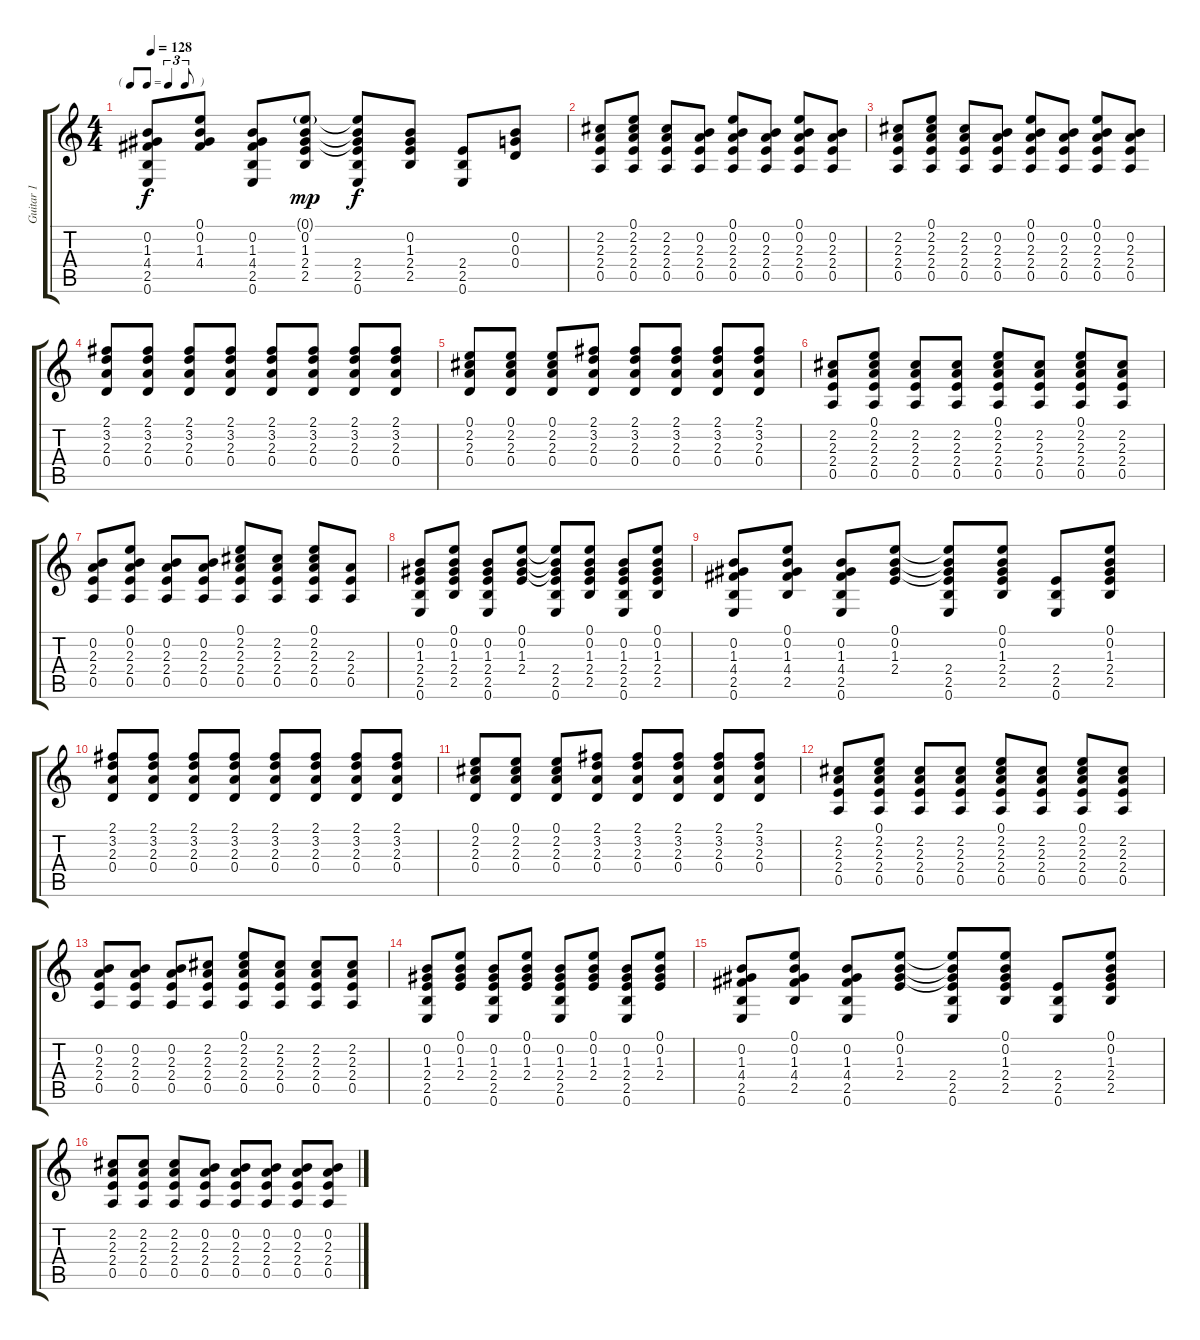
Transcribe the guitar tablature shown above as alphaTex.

\track ("Guitar 1" "Guitar 1") {instrument acousticguitarsteel}
\staff {score tabs}
\tuning (E4 B3 G3 D3 A2 E2) {hide}
\ts (4 4)
\tf triplet8th
\tempo 128
\clef g2
\ks c
(0.2 1.3 4.4 2.5 0.6).8{dy f} (0.1 0.2 1.3 4.4).8 (0.2 1.3 4.4 2.5 0.6).8 (0.1{g} 0.2 1.3 2.4 2.5).8{dy mp} (0.1{t} 0.2{t} 1.3{t} 2.4 2.5 0.6).8{dy f} (0.2 1.3 2.4 2.5).8 (2.4 2.5 0.6).8 (0.2 0.3 0.4).8 |
(2.2 2.3 2.4 0.5).8 (0.1 2.2 2.3 2.4 0.5).8 (2.2 2.3 2.4 0.5).8 (0.2 2.3 2.4 0.5).8 (0.1 0.2 2.3 2.4 0.5).8 (0.2 2.3 2.4 0.5).8 (0.1 0.2 2.3 2.4 0.5).8 (0.2 2.3 2.4 0.5).8 |
(2.2 2.3 2.4 0.5).8 (0.1 2.2 2.3 2.4 0.5).8 (2.2 2.3 2.4 0.5).8 (0.2 2.3 2.4 0.5).8 (0.1 0.2 2.3 2.4 0.5).8 (0.2 2.3 2.4 0.5).8 (0.1 0.2 2.3 2.4 0.5).8 (0.2 2.3 2.4 0.5).8 |
(2.1 3.2 2.3 0.4).8 (2.1 3.2 2.3 0.4).8 (2.1 3.2 2.3 0.4).8 (2.1 3.2 2.3 0.4).8 (2.1 3.2 2.3 0.4).8 (2.1 3.2 2.3 0.4).8 (2.1 3.2 2.3 0.4).8 (2.1 3.2 2.3 0.4).8 |
(0.1 2.2 2.3 0.4).8 (0.1 2.2 2.3 0.4).8 (0.1 2.2 2.3 0.4).8 (2.1 3.2 2.3 0.4).8 (2.1 3.2 2.3 0.4).8 (2.1 3.2 2.3 0.4).8 (2.1 3.2 2.3 0.4).8 (2.1 3.2 2.3 0.4).8 |
(2.2 2.3 2.4 0.5).8 (0.1 2.2 2.3 2.4 0.5).8 (2.2 2.3 2.4 0.5).8 (2.2 2.3 2.4 0.5).8 (0.1 2.2 2.3 2.4 0.5).8 (2.2 2.3 2.4 0.5).8 (0.1 2.2 2.3 2.4 0.5).8 (2.2 2.3 2.4 0.5).8 |
(0.2 2.3 2.4 0.5).8 (0.1 0.2 2.3 2.4 0.5).8 (0.2 2.3 2.4 0.5).8 (0.2 2.3 2.4 0.5).8 (0.1 2.2 2.3 2.4 0.5).8 (2.2 2.3 2.4 0.5).8 (0.1 2.2 2.3 2.4 0.5).8 (2.3 2.4 0.5).8 |
(0.2 1.3 2.4 2.5 0.6).8 (0.1 0.2 1.3 2.4 2.5).8 (0.2 1.3 2.4 2.5 0.6).8 (0.1 0.2 1.3 2.4).8 (0.1{t} 0.2{t} 1.3{t} 2.4 2.5 0.6).8 (0.1 0.2 1.3 2.4 2.5).8 (0.2 1.3 2.4 2.5 0.6).8 (0.1 0.2 1.3 2.4 2.5).8 |
(0.2 1.3 4.4 2.5 0.6).8 (0.1 0.2 1.3 4.4 2.5).8 (0.2 1.3 4.4 2.5 0.6).8 (0.1 0.2 1.3 2.4).8 (0.1{t} 0.2{t} 1.3{t} 2.4 2.5 0.6).8 (0.1 0.2 1.3 2.4 2.5).8 (2.4 2.5 0.6).8 (0.1 0.2 1.3 2.4 2.5).8 |
(2.1 3.2 2.3 0.4).8 (2.1 3.2 2.3 0.4).8 (2.1 3.2 2.3 0.4).8 (2.1 3.2 2.3 0.4).8 (2.1 3.2 2.3 0.4).8 (2.1 3.2 2.3 0.4).8 (2.1 3.2 2.3 0.4).8 (2.1 3.2 2.3 0.4).8 |
(0.1 2.2 2.3 0.4).8 (0.1 2.2 2.3 0.4).8 (0.1 2.2 2.3 0.4).8 (2.1 3.2 2.3 0.4).8 (2.1 3.2 2.3 0.4).8 (2.1 3.2 2.3 0.4).8 (2.1 3.2 2.3 0.4).8 (2.1 3.2 2.3 0.4).8 |
(2.2 2.3 2.4 0.5).8 (0.1 2.2 2.3 2.4 0.5).8 (2.2 2.3 2.4 0.5).8 (2.2 2.3 2.4 0.5).8 (0.1 2.2 2.3 2.4 0.5).8 (2.2 2.3 2.4 0.5).8 (0.1 2.2 2.3 2.4 0.5).8 (2.2 2.3 2.4 0.5).8 |
(0.2 2.3 2.4 0.5).8 (0.2 2.3 2.4 0.5).8 (0.2 2.3 2.4 0.5).8 (2.2 2.3 2.4 0.5).8 (0.1 2.2 2.3 2.4 0.5).8 (2.2 2.3 2.4 0.5).8 (2.2 2.3 2.4 0.5).8 (2.2 2.3 2.4 0.5).8 |
(0.2 1.3 2.4 2.5 0.6).8 (0.1 0.2 1.3 2.4).8 (0.2 1.3 2.4 2.5 0.6).8 (0.1 0.2 1.3 2.4).8 (0.2 1.3 2.4 2.5 0.6).8 (0.1 0.2 1.3 2.4).8 (0.2 1.3 2.4 2.5 0.6).8 (0.1 0.2 1.3 2.4).8 |
(0.2 1.3 4.4 2.5 0.6).8 (0.1 0.2 1.3 4.4 2.5).8 (0.2 1.3 4.4 2.5 0.6).8 (0.1 0.2 1.3 2.4).8 (0.1{t} 0.2{t} 1.3{t} 2.4 2.5 0.6).8 (0.1 0.2 1.3 2.4 2.5).8 (2.4 2.5 0.6).8 (0.1 0.2 1.3 2.4 2.5).8 |
(2.2 2.3 2.4 0.5).8 (2.2 2.3 2.4 0.5).8 (2.2 2.3 2.4 0.5).8 (0.2 2.3 2.4 0.5).8 (0.2 2.3 2.4 0.5).8 (0.2 2.3 2.4 0.5).8 (0.2 2.3 2.4 0.5).8 (0.2 2.3 2.4 0.5).8
